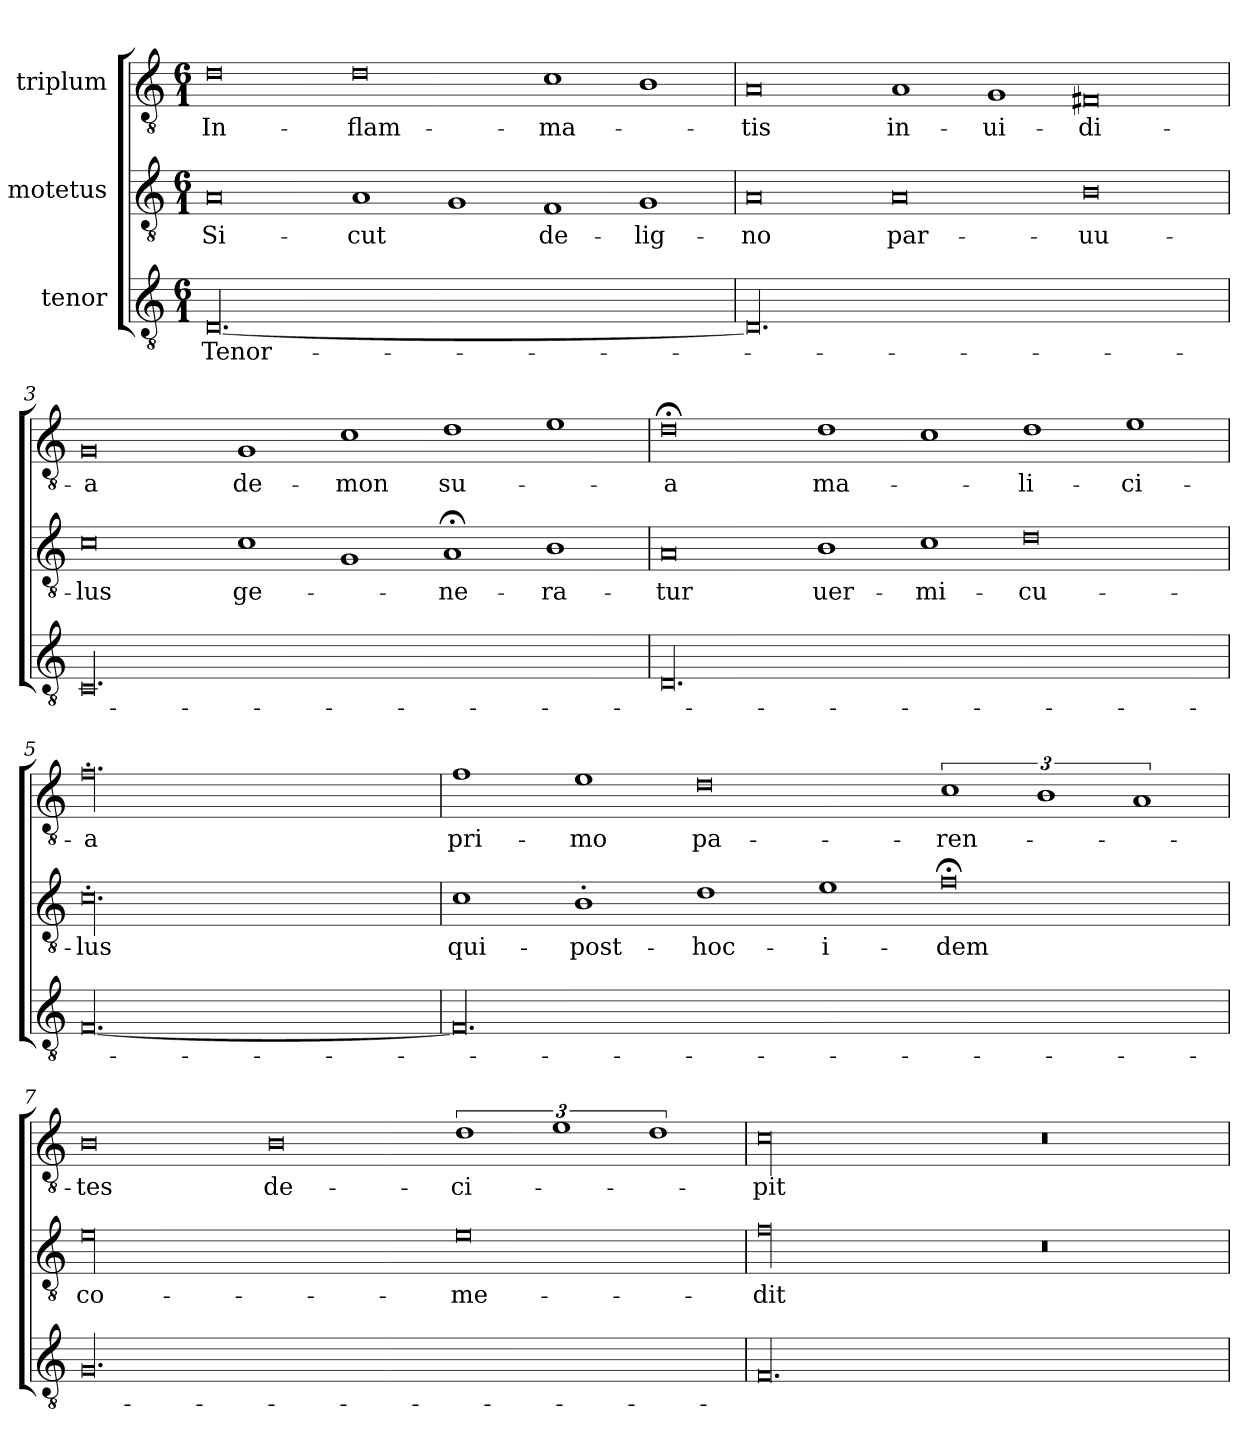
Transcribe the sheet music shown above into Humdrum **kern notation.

**kern	**text	**kern	**text	**kern	**text
*part3	*part3	*part2	*part2	*part1	*part1
*staff3	*staff3	*staff2	*staff2	*staff1	*staff1
*I"tenor	*	*I"motetus	*	*I"triplum	*
*clefGv2	*	*clefGv2	*	*clefGv2	*
*k[]	*	*k[]	*	*k[]	*
*C:	*	*C:	*	*C:	*
*M6/1	*	*M6/1	*	*M6/1	*
=1	=1	=1	=1	=1	=1
[00.D/	Tenor-	0A/	Si-	0d\	In-
.	.	1A/	-cut	0d\	-flam-
.	.	1G/	.	.	.
.	.	1F/	de-	1c\	-ma-
.	.	1G/	lig-	1B\	.
=2	=2	=2	=2	=2	=2
00.D/]	.	0A/	-no	0A/	-tis
.	.	0A/	par-	1A/	in-
.	.	.	.	1G/	-ui-
.	.	0B\	-uu-	0F#X/	-di-
=3	=3	=3	=3	=3	=3
00.C/	.	0c\	-lus	0G/	-a
.	.	1c\	ge-	1G/	de-
.	.	1G/	.	1c\	-mon
.	.	1A;</	-ne-	1d\	su-
.	.	1B\	-ra-	1e\	.
=4	=4	=4	=4	=4	=4
00.D/	.	0A/	-tur	0d;<\	-a
.	.	1B\	uer-	1d\	ma-
.	.	1c\	-mi-	1c\	.
.	.	0d\	-cu-	1d\	-li-
.	.	.	.	1e\	-ci-
=5	=5	=5	=5	=5	=5
[00.F/	.	00.c'\	-lus	00.f'\	-a
=6	=6	=6	=6	=6	=6
00.F/]	.	1c\	qui-	1f\	pri-
.	.	1B'\	post-	1e\	-mo
.	.	1d\	hoc-	0d\	pa-
.	.	1e\	i-	.	.
.	.	0f;<\	-dem	3%2c\	-ren-
.	.	.	.	3%2B\	.
.	.	.	.	3%2A/	.
=7	=7	=7	=7	=7	=7
00.G/	.	00e\	co-	0B\	-tes
.	.	.	.	0B\	de-
.	.	0e\	-me-	3%2d\	-ci-
.	.	.	.	3%2e\	.
.	.	.	.	3%2d\	.
=8	=8	=8	=8	=8	=8
00.F/	.	00f\	-dit	00c\	-pit
.	.	0r	.	0r	.
=	=	=	=	=	=
*-	*-	*-	*-	*-	*-
